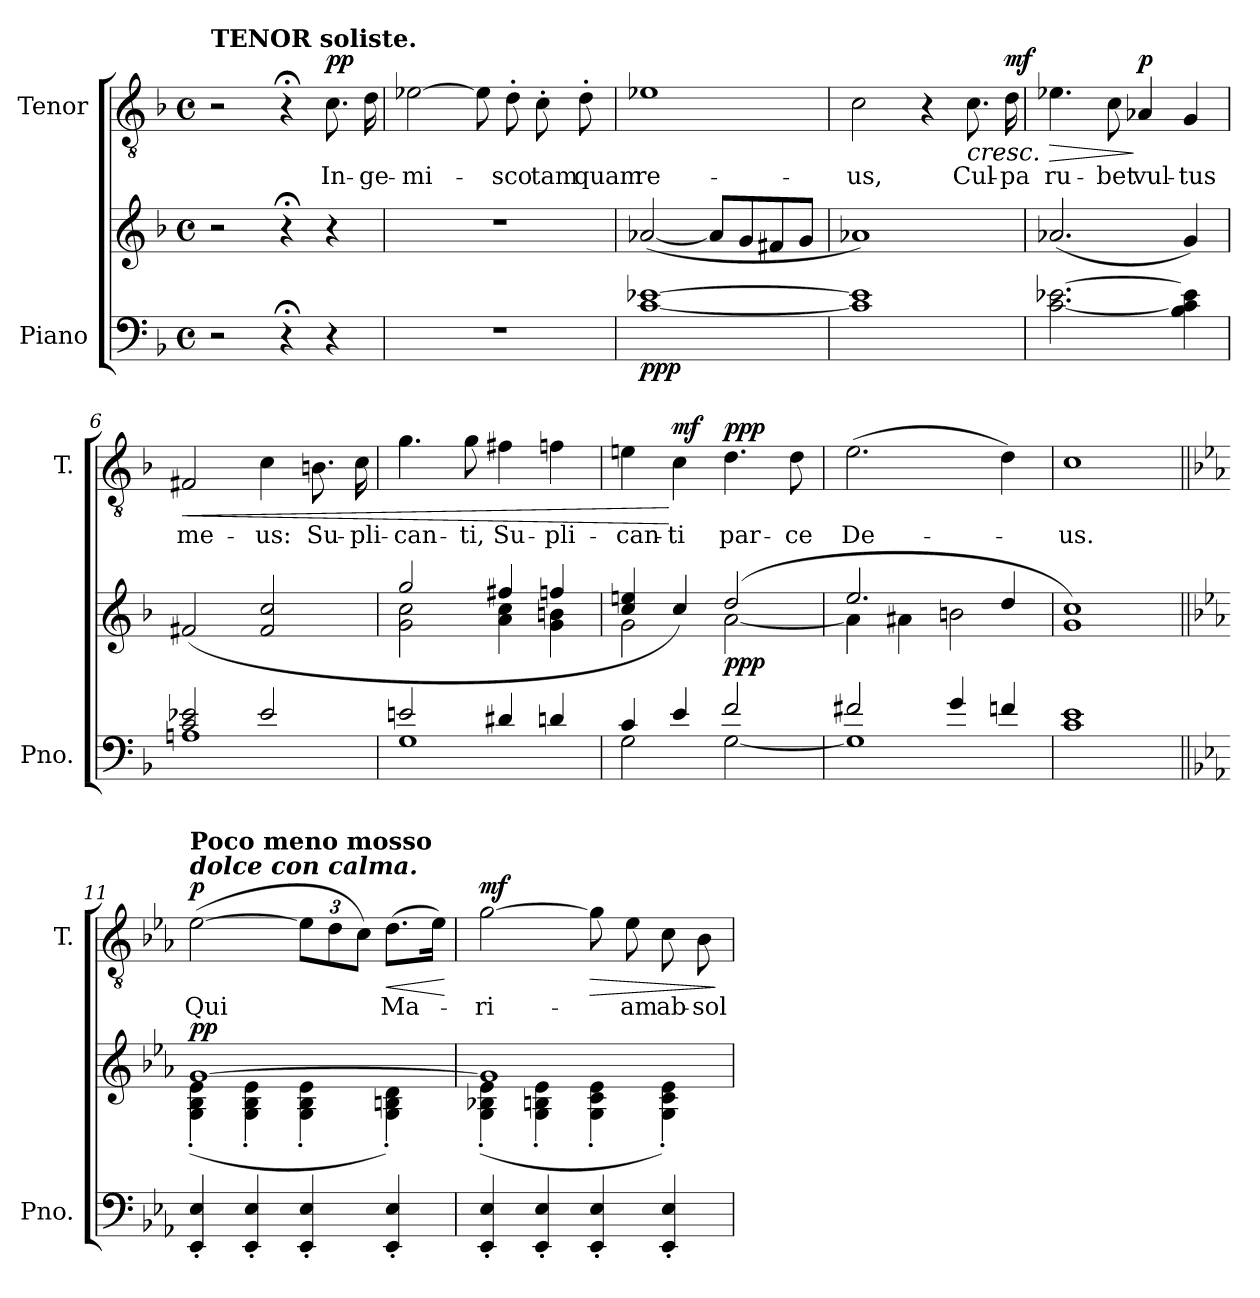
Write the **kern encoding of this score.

**kern	**kern	**dynam	**kern	**text	**dynam
*part2	*part2	*part2	*part1	*part1	*part1
*staff3	*staff2	*staff2/3	*staff1	*staff1	*staff1
*I"Piano	*	*	*I"Tenor	*	*
*I'Pno.	*	*	*I'T.	*	*
*clefF4	*clefG2	*	*clefGv2	*	*
*k[b-]	*k[b-]	*	*k[b-]	*	*
*M4/4	*M4/4	*	*M4/4	*	*
*met(c)	*met(c)	*	*met(c)	*	*
*MM72	*MM72	*	*MM72	*	*
=1	=1	=1	=1	=1	=1
!	!	!	!LO:TX:a:B:t=TENOR soliste.	!	!
2r	2r	.	2r	.	.
4r;<	4r;<	.	4r;<	.	.
!	!	!	!	!	!LO:DY:a
4r	4r	.	8.c\	In-	pp
.	.	.	16d\	-ge-	.
=2	=2	=2	=2	=2	=2
1r	1r	.	[2e-X\	-mi-	.
.	.	.	8e-\]	.	.
.	.	.	8d'\	-sco	.
.	.	.	8c'\	tam	.
.	.	.	8d'\	quam	.
=3	=3	=3	=3	=3	=3
!	!	!LO:DY:b=2	!	!	!
!	!	!LO:DY:n=1:b	!	!	!
[1c [1e-X	([2a-X/	pp p	1e-X	re-	.
.	8a-/L]	.	.	.	.
.	8g/	.	.	.	.
.	8f#X/	.	.	.	.
.	8g/J	.	.	.	.
=4	=4	=4	=4	=4	=4
1c] 1e-]	1a-X)	.	2c\	-us,	.
.	.	.	4r	.	.
!	!	!	!	!	!LO:HP:b
.	.	.	8.c\	Cul-	<
!	!	!	!	!	!LO:DY:a
.	.	.	16d\	-pa	mf
.	.	.	.	.	[
=5	=5	=5	=5	=5	=5
!	!	!	!	!	!LO:HP:b
[2.c\ [2.e-X\	(2.a-X/	.	4.e-X\	ru-	>
.	.	.	8c\	-bet	.
!	!	!	!	!	!LO:DY:n=1:a
.	.	.	4A-X/	vul-	] p
4B-\ 4c\] 4e-\]	4g/)	.	4G/	-tus	.
!!LO:LB:g=z
=6	=6	=6	=6	=6	=6
*^	*	*	*	*	*
!	!	!	!	!	!	!LO:HP:b
2c/ 2e-X/	1An	(2f#X/	.	2F#X/	me-	<
2e-/	.	2f#/ 2cc/	.	4c\	-us:	.
.	.	.	.	8.Bn\	Su-	.
.	.	.	.	16c\	-pli-	.
=7	=7	=7	=7	=7	=7	=7
*	*	*^	*	*	*	*
2en/	1G	2gg/	2g\ 2cc\	.	4.g\	-can-	.
.	.	.	.	.	8g\	-ti,	.
4d#X/	.	4ff#X/	4a\ 4cc\	.	4f#X\	Su-	.
4dn/	.	4ffn/	4g\ 4bn\	.	4fn\	-pli-	.
=8	=8	=8	=8	=8	=8	=8	=8
4c/	2G\	4cc/ 4een/	2g\	.	4en\	-can-	.
!	!	!	!	!	!	!	!LO:DY:n=1:a
4e/	.	4cc/)	.	.	4c\	-ti	[ mf
!	!	!	!	!LO:DY:b	!	!	!LO:DY:n=2:a
2f/	[2G\	(2dd/	[2a\	ppp	4.d\	par-	ppp
.	.	.	.	.	8d\	-ce	.
=9	=9	=9	=9	=9	=9	=9	=9
2f#X/	1G]	2.ee/	4a\]	.	(2.e\	De-	.
.	.	.	4a#X\	.	.	.	.
4g/	.	.	2bn\	.	.	.	.
4fn/	.	4dd/	.	.	4d\)	.	.
*v	*v	*	*	*	*	*	*
=10	=10	=10	=10	=10	=10	=10
1c 1e	1cc)	1g	.	1c	-us.	.
!!LO:LB:g=z
=11||	=11||	=11||	=11||	=11||	=11||	=11||
*k[b-e-a-]	*k[b-e-a-]	*	*	*k[b-e-a-]	*	*
*	*	*	*	*MM65	*	*
!	!	!	!	!LO:TX:a:Bi:t=dolce con calma.	!	!
!	!	!	!	!LO:TX:a:B:t=Poco meno mosso	!	!
!	!	!	!LO:DY:a	!	!	!LO:DY:a
4EE-/' 4E-/'	[1g	(4G\' 4B-\' 4e-\'	pp	([2e-\	Qui	p
4EE-/' 4E-/'	.	4G\' 4B-\' 4e-\'	.	.	.	.
*	*	*	*	*Xbrackettup	*	*
4EE-/' 4E-/'	.	4G\' 4B-\' 4e-\'	.	12e-\L]	.	.
.	.	.	.	12d\	.	.
.	.	.	.	12c\J)	.	.
!	!	!	!	!	!	!LO:HP:b
4EE-/' 4E-/'	.	4G\' 4Bn\' 4d\')	.	(8.d\L	Ma-	<
.	.	.	.	16e-\Jk)	.	.
*	*v	*v	*	*	*	*
.	.	.	.	.	[
=12	=12	=12	=12	=12	=12
*	*^	*	*	*	*
!	!	!	!	!	!	!LO:DY:a
4EE-/' 4E-/'	1g]	(4G\' 4B-X\' 4e-\'	.	[2g\	-ri-	mf
4EE-/' 4E-/'	.	4G\' 4Bn\' 4e-\'	.	.	.	.
!	!	!	!	!	!	!LO:HP:b
4EE-/' 4E-/'	.	4G\' 4c\' 4e-\'	.	8g\]	.	>
.	.	.	.	8e-\	-am	.
4EE-/' 4E-/'	.	4G\' 4c\' 4e-\')	.	8c\	ab-	.
.	.	.	.	8B-\	-sol-	.
*	*v	*v	*	*	*	*
.	.	.	.	.	]
=	=	=	=	=	=
*-	*-	*-	*-	*-	*-
